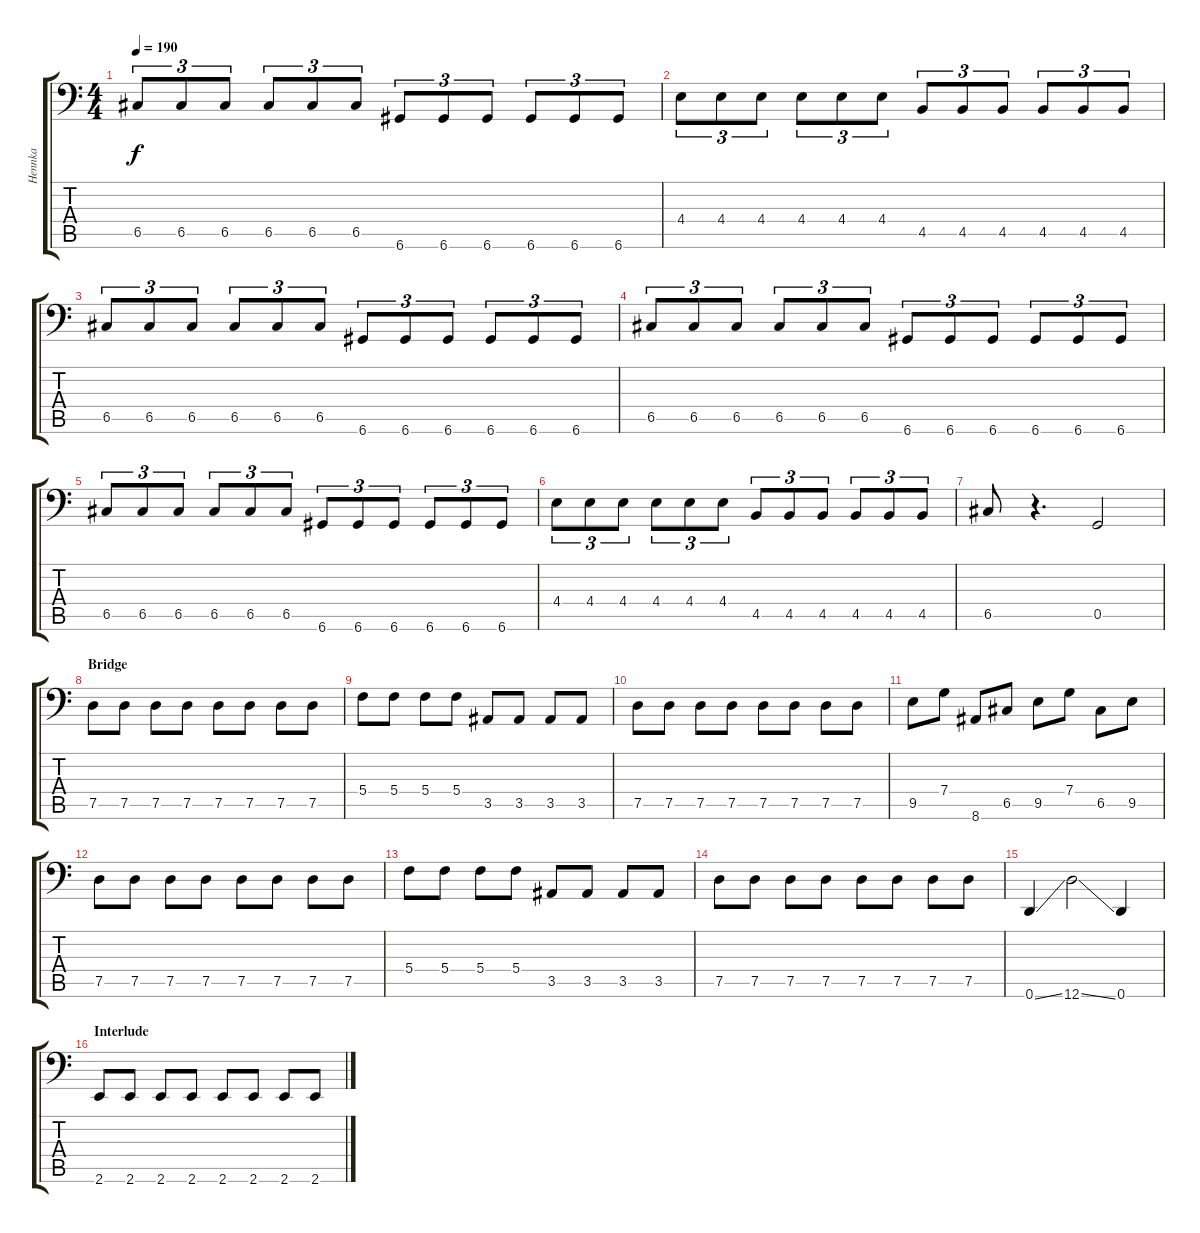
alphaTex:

\track ("Hennka" "Hennka") {instrument electricbassfinger}
\staff {score tabs}
\tuning (D3 A2 F2 C2 G1 D1) {hide}
\ts (4 4)
\tempo 190
\clef f4
\ks c
6.5.8{tu (3 2) dy f} 6.5.8{tu (3 2)} 6.5.8{tu (3 2)} 6.5.8{tu (3 2)} 6.5.8{tu (3 2)} 6.5.8{tu (3 2)} 6.6.8{tu (3 2)} 6.6.8{tu (3 2)} 6.6.8{tu (3 2)} 6.6.8{tu (3 2)} 6.6.8{tu (3 2)} 6.6.8{tu (3 2)} |
4.4.8{tu (3 2)} 4.4.8{tu (3 2)} 4.4.8{tu (3 2)} 4.4.8{tu (3 2)} 4.4.8{tu (3 2)} 4.4.8{tu (3 2)} 4.5.8{tu (3 2)} 4.5.8{tu (3 2)} 4.5.8{tu (3 2)} 4.5.8{tu (3 2)} 4.5.8{tu (3 2)} 4.5.8{tu (3 2)} |
6.5.8{tu (3 2)} 6.5.8{tu (3 2)} 6.5.8{tu (3 2)} 6.5.8{tu (3 2)} 6.5.8{tu (3 2)} 6.5.8{tu (3 2)} 6.6.8{tu (3 2)} 6.6.8{tu (3 2)} 6.6.8{tu (3 2)} 6.6.8{tu (3 2)} 6.6.8{tu (3 2)} 6.6.8{tu (3 2)} |
6.5.8{tu (3 2)} 6.5.8{tu (3 2)} 6.5.8{tu (3 2)} 6.5.8{tu (3 2)} 6.5.8{tu (3 2)} 6.5.8{tu (3 2)} 6.6.8{tu (3 2)} 6.6.8{tu (3 2)} 6.6.8{tu (3 2)} 6.6.8{tu (3 2)} 6.6.8{tu (3 2)} 6.6.8{tu (3 2)} |
6.5.8{tu (3 2)} 6.5.8{tu (3 2)} 6.5.8{tu (3 2)} 6.5.8{tu (3 2)} 6.5.8{tu (3 2)} 6.5.8{tu (3 2)} 6.6.8{tu (3 2)} 6.6.8{tu (3 2)} 6.6.8{tu (3 2)} 6.6.8{tu (3 2)} 6.6.8{tu (3 2)} 6.6.8{tu (3 2)} |
4.4.8{tu (3 2)} 4.4.8{tu (3 2)} 4.4.8{tu (3 2)} 4.4.8{tu (3 2)} 4.4.8{tu (3 2)} 4.4.8{tu (3 2)} 4.5.8{tu (3 2)} 4.5.8{tu (3 2)} 4.5.8{tu (3 2)} 4.5.8{tu (3 2)} 4.5.8{tu (3 2)} 4.5.8{tu (3 2)} |
6.5.8 r.4{d} 0.5.2 |
\section ("" "Bridge")
7.5.8 7.5.8 7.5.8 7.5.8 7.5.8 7.5.8 7.5.8 7.5.8 |
5.4.8 5.4.8 5.4.8 5.4.8 3.5.8 3.5.8 3.5.8 3.5.8 |
7.5.8 7.5.8 7.5.8 7.5.8 7.5.8 7.5.8 7.5.8 7.5.8 |
9.5.8 7.4.8 8.6.8 6.5.8 9.5.8 7.4.8 6.5.8 9.5.8 |
7.5.8 7.5.8 7.5.8 7.5.8 7.5.8 7.5.8 7.5.8 7.5.8 |
5.4.8 5.4.8 5.4.8 5.4.8 3.5.8 3.5.8 3.5.8 3.5.8 |
7.5.8 7.5.8 7.5.8 7.5.8 7.5.8 7.5.8 7.5.8 7.5.8 |
0.6{ss}.4 12.6{ss}.2 0.6.4 |
\section ("" "Interlude")
2.6.8 2.6.8 2.6.8 2.6.8 2.6.8 2.6.8 2.6.8 2.6.8
